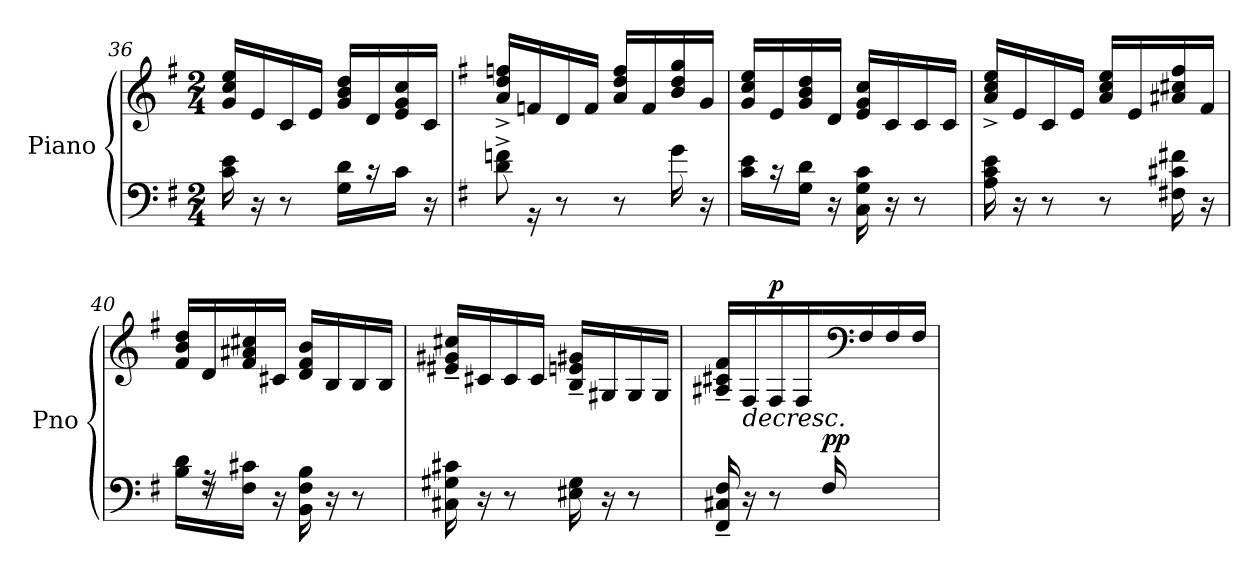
**kern	**kern	**dynam
*part1	*part1	*part1
*staff2	*staff1	*staff1/2
*I"Piano	*	*
*I'Pno	*	*
*clefF4	*clefG2	*
*k[f#]	*k[f#]	*
*G:	*G:	*
*M2/4	*M2/4	*
=36	=36	=36
16c\ 16e\	16g/ 16cc/ 16ee/LL	.
16r	16e/	.
8r	16c/	.
.	16e/JJ	.
16G\ 16d\LL	16g/ 16b/ 16dd/LL	.
16r	16d/	.
16c\JJ	16e/ 16g/ 16cc/	.
16r	16c/JJ	.
!!LO:LB:g=z
=37	=37	=37
*k[f#]	*k[f#]	*
*G:	*G:	*
*^	*	*
8d\^ 8fn\^	16ryy	16a/^ 16dd/^ 16ffn/^LL	.
.	16r	16fn/	.
8r	4.ryy	16d/	.
.	.	16f/JJ	.
8r	.	16a/ 16dd/ 16ff/LL	.
.	.	16f/	.
16g\	.	16b/ 16dd/ 16gg/	.
16r	.	16g/JJ	.
*v	*v	*	*
=38	=38	=38
16c\ 16e\LL	16g/ 16cc/ 16ee/LL	.
16rc	16e/	.
16G\ 16d\JJ	16g/ 16b/ 16dd/	.
16r	16d/JJ	.
16C\ 16G\ 16c\	16e/ 16g/ 16cc/LL	.
16r	16c/	.
8r	16c/	.
.	16c/JJ	.
=39	=39	=39
16A\ 16c\ 16e\	16a/^ 16cc/^ 16ee/^LL	.
16r	16e/	.
8r	16c/	.
.	16e/JJ	.
8r	16a/ 16cc/ 16ee/LL	.
.	16e/	.
16F#X\ 16c#X\ 16f#X\	16a#X/ 16cc#X/ 16ff#/	.
16r	16f#/JJ	.
=40	=40	=40
*^	*	*
16B\ 16d\LL	16ryy	16f#/ 16b/ 16dd/LL	.
16r	16rF	16d/	.
16F#\ 16c#X\JJ	4.ryy	16f#/ 16a#X/ 16cc#X/	.
16r	.	16c#X/JJ	.
16BB\ 16F#\ 16B\	.	16d/ 16f#/ 16b/LL	.
16r	.	16B/	.
8r	.	16B/	.
.	.	16B/JJ	.
*v	*v	*	*
!!LO:LB:g=z
=41	=41	=41
16C#X\ 16G#X\ 16c#X\	16e#X/~ 16g#X/~ 16cc#X/~LL	.
16r	16c#X/	.
8r	16c#/	.
.	16c#/JJ	.
16E#X\ 16G#\	16B/~ 16en/~ 16g#X/~LL	.
16r	16G#X/	.
8r	16G#/	.
.	16G#/JJ	.
=42	=42	=42
*^	*	*
4ryy	16FF#/~ 16C#X/~ 16F#/~	16A#X/~ 16c#X/~ 16f#/~LL	.
!	!	!	!LO:HP:b
.	16r	16F#/	>
!	!	!	!LO:DY:a
.	8r	16F#/	p
.	.	16F#/JJ	]
!	!	!	!LO:DY:a=2
16F#/LL	4ryy	16ryy	pp
*	*	*clefF4	*
8.ryy	.	16F#\	.
.	.	16F#\	.
.	.	16F#\JJ	.
*v	*v	*	*
=	=	=
*-	*-	*-
